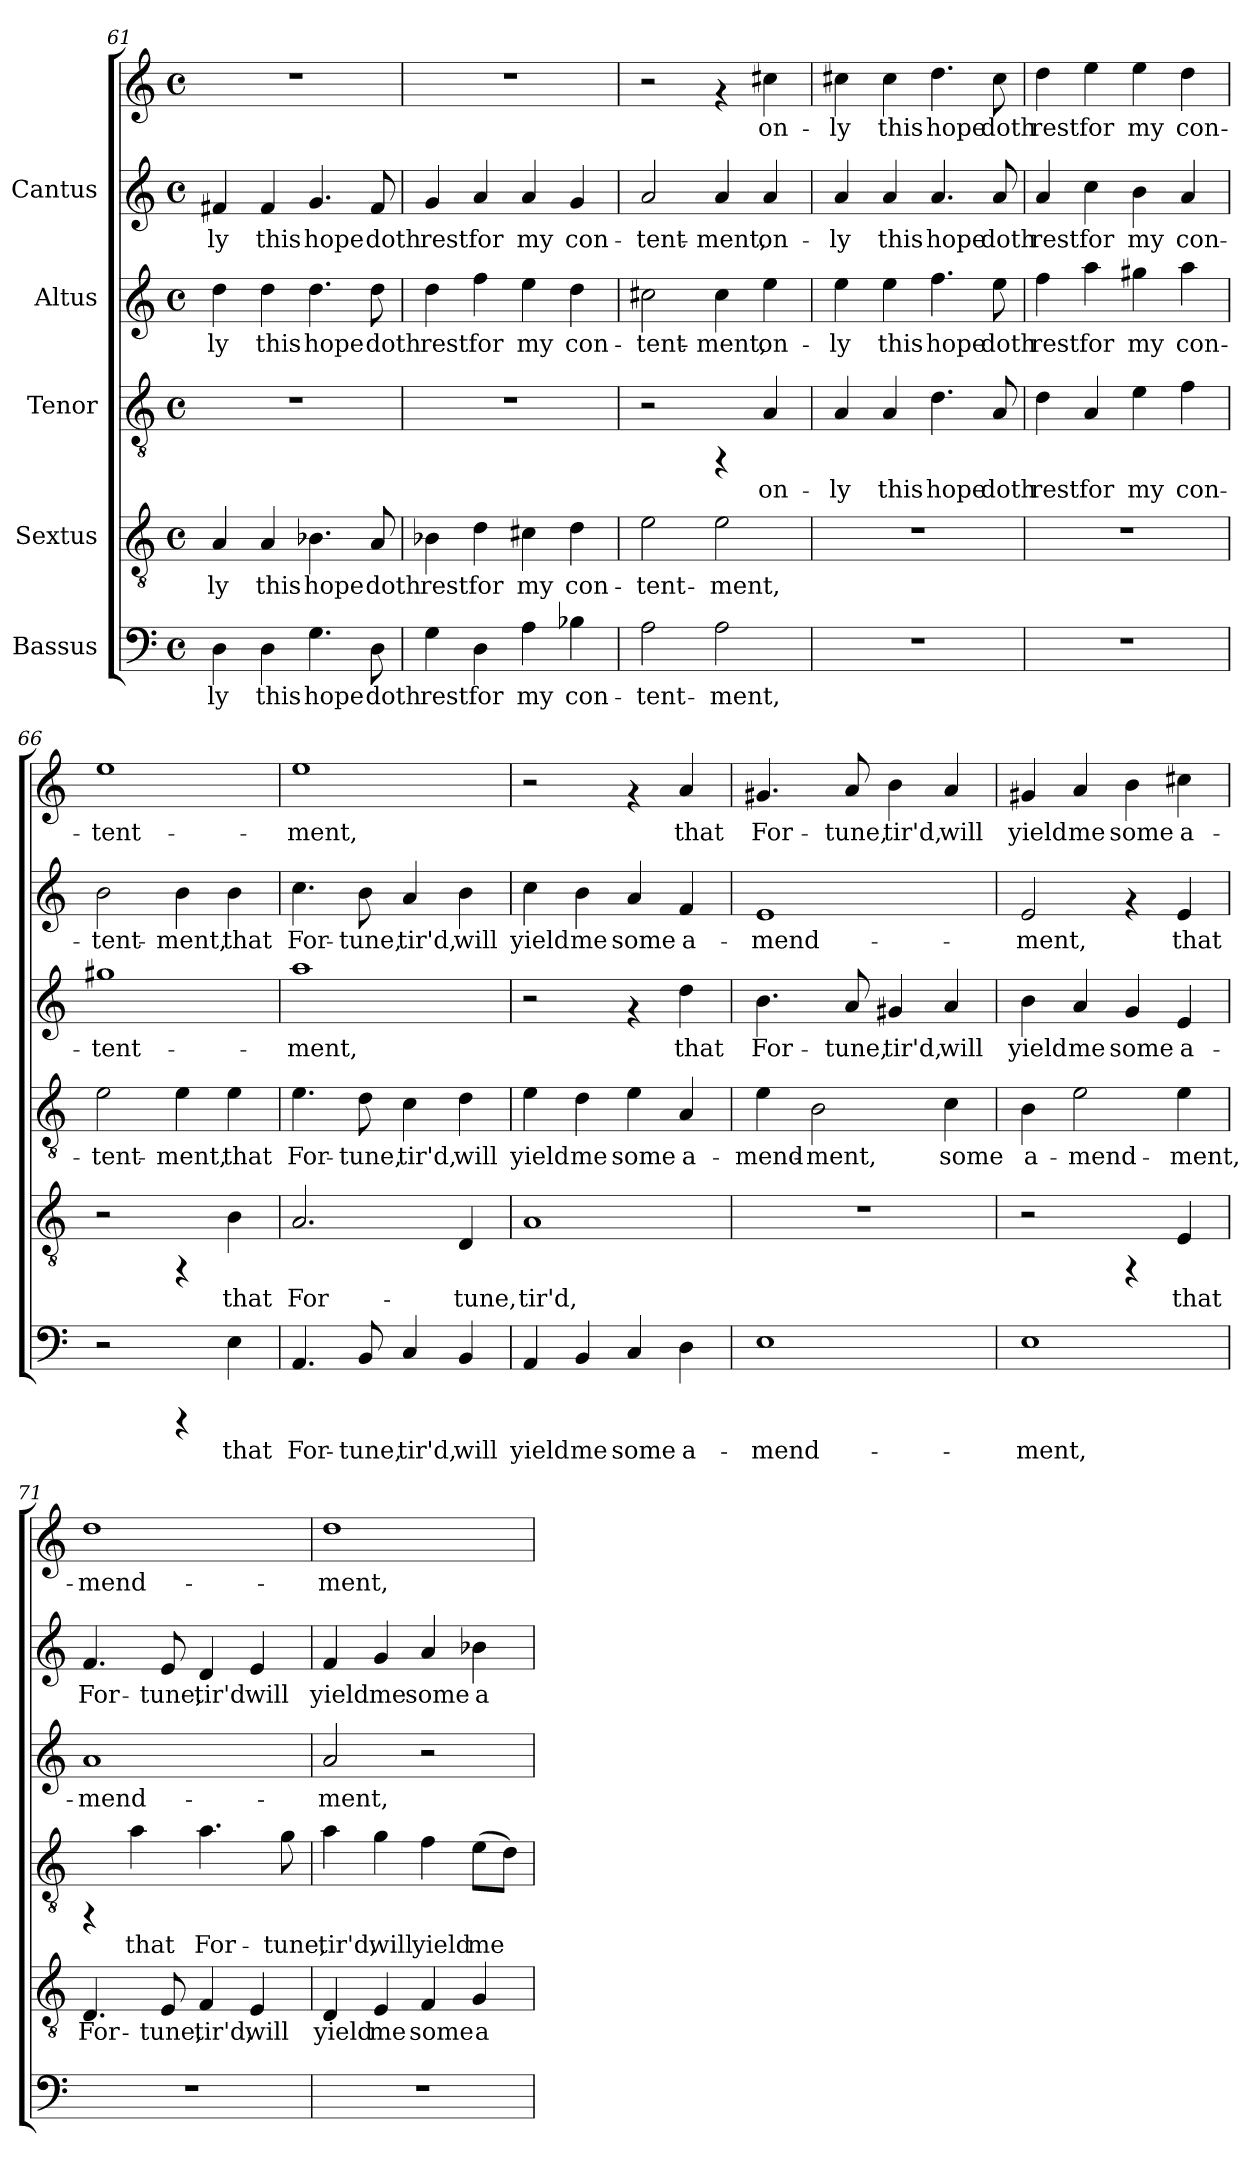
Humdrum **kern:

**kern	**text	**kern	**text	**kern	**text	**kern	**text	**kern	**text	**kern	**text
*part5	*part5	*part4	*part4	*part3	*part3	*part2	*part2	*part1	*part1	*part1	*part1
*staff6	*staff6	*staff5	*staff5	*staff4	*staff4	*staff3	*staff3	*staff2	*staff2	*staff1	*staff1
*I"Bassus	*	*I"Sextus	*	*I"Tenor	*	*I"Altus	*	*I"Cantus	*	*	*
*clefF4	*	*clefGv2	*	*clefGv2	*	*clefG2	*	*clefG2	*	*clefG2	*
*M4/4	*	*M4/4	*	*M4/4	*	*M4/4	*	*M4/4	*	*M4/4	*
*met(c)	*	*met(c)	*	*met(c)	*	*met(c)	*	*met(c)	*	*met(c)	*
=61	=61	=61	=61	=61	=61	=61	=61	=61	=61	=61	=61
!	!LO:LY:b:cj	!	!LO:LY:b:cj	!	!	!	!LO:LY:b:cj	!	!LO:LY:b:cj	!	!
4D\	-ly	4A/	-ly	1r	.	4dd\	-ly	4f#X/	-ly	1r	.
!	!LO:LY:b:cj	!	!LO:LY:b:cj	!	!	!	!LO:LY:b:cj	!	!LO:LY:b:cj	!	!
4D\	this	4A/	this	.	.	4dd\	this	4f#/	this	.	.
!	!LO:LY:b:cj	!	!LO:LY:b:cj	!	!	!	!LO:LY:b:cj	!	!LO:LY:b:cj	!	!
4.G\	hope	4.B-X\	hope	.	.	4.dd\	hope	4.g/	hope	.	.
!	!LO:LY:b:cj	!	!LO:LY:b:cj	!	!	!	!LO:LY:b:cj	!	!LO:LY:b:cj	!	!
8D\	doth	8A/	doth	.	.	8dd\	doth	8f#/	doth	.	.
=62	=62	=62	=62	=62	=62	=62	=62	=62	=62	=62	=62
!	!LO:LY:b:cj	!	!LO:LY:b:cj	!	!	!	!LO:LY:b:cj	!	!LO:LY:b:cj	!	!
4G\	rest	4B-X\	rest	1r	.	4dd\	rest	4g/	rest	1r	.
!	!LO:LY:b:cj	!	!LO:LY:b:cj	!	!	!	!LO:LY:b:cj	!	!LO:LY:b:cj	!	!
4D\	for	4d\	for	.	.	4ff\	for	4a/	for	.	.
!	!LO:LY:b:cj	!	!LO:LY:b:cj	!	!	!	!LO:LY:b:cj	!	!LO:LY:b:cj	!	!
4A\	my	4c#X\	my	.	.	4ee\	my	4a/	my	.	.
!	!LO:LY:b:cj	!	!LO:LY:b:cj	!	!	!	!LO:LY:b:cj	!	!LO:LY:b:cj	!	!
4B-X\	con-	4d\	con-	.	.	4dd\	con-	4g/	con-	.	.
!!LO:LB:g=z
=63	=63	=63	=63	=63	=63	=63	=63	=63	=63	=63	=63
!	!LO:LY:b:cj	!	!LO:LY:b:cj	!	!	!	!LO:LY:b:cj	!	!LO:LY:b:cj	!	!
2A\	-tent-	2e\	-tent-	2r	.	2cc#X\	-tent-	2a/	-tent-	2r	.
!	!LO:LY:b:cj	!	!LO:LY:b:cj	!	!	!	!LO:LY:b:cj	!	!LO:LY:b:cj	!	!
2A\	-ment,	2e\	-ment,	4rFF	.	4cc#\	-ment,	4a/	-ment,	4rf	.
!	!	!	!	!	!LO:LY:b:cj	!	!LO:LY:b:cj	!	!LO:LY:b:cj	!	!LO:LY:b:cj
.	.	.	.	4A/	on-	4ee\	on-	4a/	on-	4cc#X\	-on-
=64	=64	=64	=64	=64	=64	=64	=64	=64	=64	=64	=64
!	!	!	!	!	!LO:LY:b:cj	!	!LO:LY:b:cj	!	!LO:LY:b:cj	!	!LO:LY:b:cj
1r	.	1r	.	4A/	-ly	4ee\	-ly	4a/	ly	4cc#X\	-ly
!	!	!	!	!	!LO:LY:b:cj	!	!LO:LY:b:cj	!	!LO:LY:b:cj	!	!LO:LY:b:cj
.	.	.	.	4A/	this	4ee\	this	4a/	this	4cc#\	this
!	!	!	!	!	!LO:LY:b:cj	!	!LO:LY:b:cj	!	!LO:LY:b:cj	!	!LO:LY:b:cj
.	.	.	.	4.d\	hope	4.ff\	hope	4.a/	hope	4.dd\	hope
!	!	!	!	!	!LO:LY:b:cj	!	!LO:LY:b:cj	!	!LO:LY:b:cj	!	!LO:LY:b:cj
.	.	.	.	8A/	doth	8ee\	doth	8a/	doth	8cc#\	doth
=65	=65	=65	=65	=65	=65	=65	=65	=65	=65	=65	=65
!	!	!	!	!	!LO:LY:b:cj	!	!LO:LY:b:cj	!	!LO:LY:b:cj	!	!LO:LY:b:cj
1r	.	1r	.	4d\	rest	4ff\	rest	4a/	-rest	4dd\	rest
!	!	!	!	!	!LO:LY:b:cj	!	!LO:LY:b:cj	!	!LO:LY:b:cj	!	!LO:LY:b:cj
.	.	.	.	4A/	for	4aa\	for	4cc\	for	4ee\	for
!	!	!	!	!	!LO:LY:b:cj	!	!LO:LY:b:cj	!	!LO:LY:b:cj	!	!LO:LY:b:cj
.	.	.	.	4e\	my	4gg#X\	my	4b\	my	4ee\	my
!	!	!	!	!	!LO:LY:b:cj	!	!LO:LY:b:cj	!	!LO:LY:b:cj	!	!LO:LY:b:cj
.	.	.	.	4f\	con-	4aa\	con-	4a/	con-	4dd\	con-
=66	=66	=66	=66	=66	=66	=66	=66	=66	=66	=66	=66
!	!	!	!	!	!LO:LY:b:cj	!	!LO:LY:b:cj	!	!LO:LY:b:cj	!	!LO:LY:b:cj
2r	.	2r	.	2e\	-tent-	1gg#X	-tent-	2b\	-tent-	1ee	-tent-
!	!	!	!	!	!LO:LY:b:cj	!	!	!	!LO:LY:b:cj	!	!
4rCCC	.	4rFF	.	4e\	-ment,	.	.	4b\	-ment,	.	.
!	!LO:LY:b:cj	!	!LO:LY:b:cj	!	!LO:LY:b:cj	!	!	!	!LO:LY:b:cj	!	!
4E\	that	4B\	that	4e\	that	.	.	4b\	that	.	.
=67	=67	=67	=67	=67	=67	=67	=67	=67	=67	=67	=67
!	!LO:LY:b:cj	!	!LO:LY:b:cj	!	!LO:LY:b:cj	!	!LO:LY:b:cj	!	!LO:LY:b:cj	!	!LO:LY:b:cj
4.AA/	For-	2.A/	For-	4.e\	For-	1aa	-ment,	4.cc\	For-	1ee	ment,
!	!LO:LY:b:cj	!	!	!	!LO:LY:b:cj	!	!	!	!LO:LY:b:cj	!	!
8BB/	-tune,	.	.	8d\	-tune,	.	.	8b\	-tune,	.	.
!	!LO:LY:b:cj	!	!	!	!LO:LY:b:cj	!	!	!	!LO:LY:b:cj	!	!
4C/	tir'd,	.	.	4c\	tir'd,	.	.	4a/	tir'd,	.	.
!	!LO:LY:b:cj	!	!LO:LY:b:cj	!	!LO:LY:b:cj	!	!	!	!LO:LY:b:cj	!	!
4BB/	will	4D/	-tune,	4d\	will	.	.	4b\	will	.	.
!!LO:PB:g=z
=68	=68	=68	=68	=68	=68	=68	=68	=68	=68	=68	=68
!	!LO:LY:b:cj	!	!LO:LY:b:cj	!	!LO:LY:b:cj	!	!	!	!LO:LY:b:cj	!	!
4AA/	yield	1A	tir'd,	4e\	yield	2r	.	4cc\	yield	2r	.
!	!LO:LY:b:cj	!	!	!	!LO:LY:b:cj	!	!	!	!LO:LY:b:cj	!	!
4BB/	me	.	.	4d\	me	.	.	4b\	me	.	.
!	!LO:LY:b:cj	!	!	!	!LO:LY:b:cj	!	!	!	!LO:LY:b:cj	!	!
4C/	some	.	.	4e\	some	4rf	.	4a/	some	4rf	.
!	!LO:LY:b:cj	!	!	!	!LO:LY:b:cj	!	!LO:LY:b:cj	!	!LO:LY:b:cj	!	!LO:LY:b:cj
4D\	a-	.	.	4A/	a-	4dd\	that	4f/	a-	4a/	that
=69	=69	=69	=69	=69	=69	=69	=69	=69	=69	=69	=69
!	!LO:LY:b:cj	!	!	!	!LO:LY:b:cj	!	!LO:LY:b:cj	!	!LO:LY:b:cj	!	!LO:LY:b:cj
1E	-mend-	1r	.	4e\	-mend-	4.b\	For-	1e	mend-	4.g#X/	-For-
!	!	!	!	!	!LO:LY:b:cj	!	!	!	!	!	!
.	.	.	.	2B\	-ment,	.	.	.	.	.	.
!	!	!	!	!	!	!	!LO:LY:b:cj	!	!	!	!LO:LY:b:cj
.	.	.	.	.	.	8a/	-tune,	.	.	8a/	-tune,
!	!	!	!	!	!	!	!LO:LY:b:cj	!	!	!	!LO:LY:b:cj
.	.	.	.	.	.	4g#X/	tir'd,	.	.	4b\	tir'd,
!	!	!	!	!	!LO:LY:b:cj	!	!LO:LY:b:cj	!	!	!	!LO:LY:b:cj
.	.	.	.	4c\	some	4a/	will	.	.	4a/	will
=70	=70	=70	=70	=70	=70	=70	=70	=70	=70	=70	=70
!	!LO:LY:b:cj	!	!	!	!LO:LY:b:cj	!	!LO:LY:b:cj	!	!LO:LY:b:cj	!	!LO:LY:b:cj
1E	-ment,	2r	.	4B\	a-	4b\	yield	2e/	-ment,	4g#X/	-yield
!	!	!	!	!	!LO:LY:b:cj	!	!LO:LY:b:cj	!	!	!	!LO:LY:b:cj
.	.	.	.	2e\	-mend-	4a/	me	.	.	4a/	me
!	!	!	!	!	!	!	!LO:LY:b:cj	!	!	!	!LO:LY:b:cj
.	.	4rFF	.	.	.	4g/	some	4rf	.	4b\	some
!	!	!	!LO:LY:b:cj	!	!LO:LY:b:cj	!	!LO:LY:b:cj	!	!LO:LY:b:cj	!	!LO:LY:b:cj
.	.	4E/	that	4e\	-ment,	4e/	a-	4e/	that	4cc#X\	a-
=71	=71	=71	=71	=71	=71	=71	=71	=71	=71	=71	=71
!	!	!	!LO:LY:b:cj	!	!	!	!LO:LY:b:cj	!	!LO:LY:b:cj	!	!LO:LY:b:cj
1r	.	4.D/	For-	4rFF	.	1a	-mend-	4.f/	-For-	1dd	mend-
!	!	!	!	!	!LO:LY:b:cj	!	!	!	!	!	!
.	.	.	.	4a\	that	.	.	.	.	.	.
!	!	!	!LO:LY:b:cj	!	!	!	!	!	!LO:LY:b:cj	!	!
.	.	8E/	-tune,	.	.	.	.	8e/	-tune,	.	.
!	!	!	!LO:LY:b:cj	!	!LO:LY:b:cj	!	!	!	!LO:LY:b:cj	!	!
.	.	4F/	tir'd,	4.a\	For-	.	.	4d/	tir'd	.	.
!	!	!	!LO:LY:b:cj	!	!	!	!	!	!LO:LY:b:cj	!	!
.	.	4E/	will	.	.	.	.	4e/	will	.	.
!	!	!	!	!	!LO:LY:b:cj	!	!	!	!	!	!
.	.	.	.	8g\	-tune,	.	.	.	.	.	.
!!LO:LB:g=z
=72	=72	=72	=72	=72	=72	=72	=72	=72	=72	=72	=72
!	!	!	!LO:LY:b:cj	!	!LO:LY:b:cj	!	!LO:LY:b:cj	!	!LO:LY:b:cj	!	!LO:LY:b:cj
1r	.	4D/	yield	4a\	tir'd,	2a/	-ment,	4f/	yield	1dd	ment,
!	!	!	!LO:LY:b:cj	!	!LO:LY:b:cj	!	!	!	!LO:LY:b:cj	!	!
.	.	4E/	me	4g\	will	.	.	4g/	me	.	.
!	!	!	!LO:LY:b:cj	!	!LO:LY:b:cj	!	!	!	!LO:LY:b:cj	!	!
.	.	4F/	some	4f\	yield	2r	.	4a/	some	.	.
!	!	!	!LO:LY:b:cj	!	!LO:LY:b:cj	!	!	!	!LO:LY:b:cj	!	!
.	.	4G/	a-	(>8e\L	me	.	.	4b-X\	a-	.	.
!	!	!	!	!	!LO:LY:b:cj	!	!	!	!	!	!
.	.	.	.	8d\J)	.	.	.	.	.	.	.
=	=	=	=	=	=	=	=	=	=	=	=
*-	*-	*-	*-	*-	*-	*-	*-	*-	*-	*-	*-
